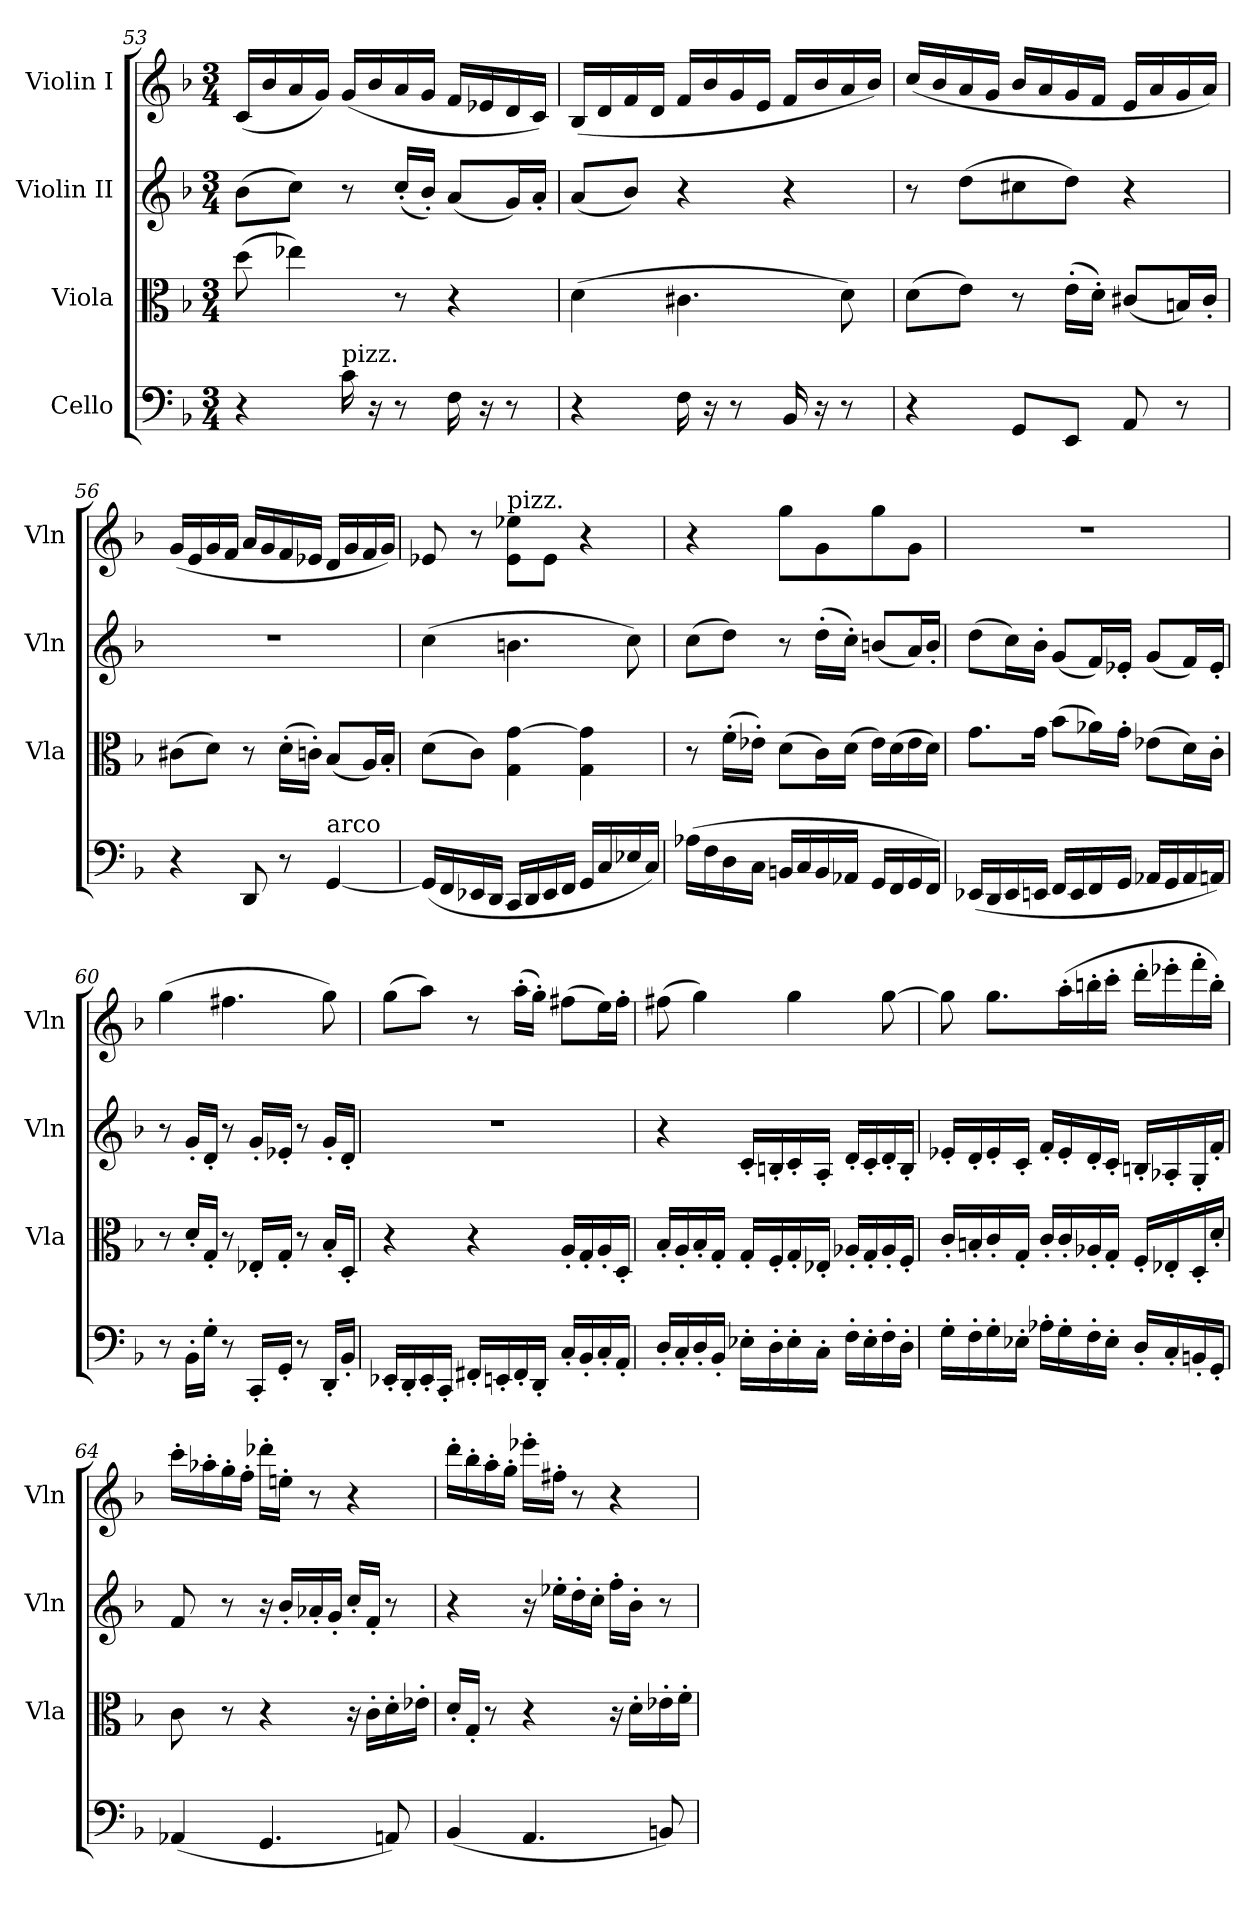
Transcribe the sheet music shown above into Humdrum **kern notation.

**kern	**kern	**kern	**kern
*part4	*part3	*part2	*part1
*staff4	*staff3	*staff2	*staff1
*I"Cello	*I"Viola	*I"Violin II	*I"Violin I
*	*I'Vla	*I'Vln	*I'Vln
*clefF4	*clefC3	*clefG2	*clefG2
*k[b-]	*k[b-]	*k[b-]	*k[b-]
*M3/4	*M3/4	*M3/4	*M3/4
=53	=53	=53	=53
4r	(>8dd\	(>8b-\L	(<16c/LL
.	.	.	16b-/
.	4ee-X\)	8cc\J)	16a/
.	.	.	16g/JJ)
!LO:TX:a:t=pizz.	!	!	!
16c\	.	8r	(<16g/LL
16r	.	.	16b-/
8r	8r	(<16cc'/LL	16a/
.	.	16b-'/JJ)	16g/JJ
16F\	4r	(<8a/L	16f/LL
16r	.	.	16e-X/
8r	.	16g/L)	16d/
.	.	16a'/JJ	16c/JJ)
=54	=54	=54	=54
4r	(>4d\	(<8a/L	(<16B-/LL
.	.	.	16d/
.	.	8b-/J)	16f/
.	.	.	16d/JJ
16F\	4.c#X\	4r	16f/LL
16r	.	.	16b-/
8r	.	.	16g/
.	.	.	16e/JJ
16BB-/	.	4r	16f/LL
16r	.	.	16b-/
8r	8d\)	.	16a/
.	.	.	16b-/JJ)
=55	=55	=55	=55
4r	(>8d\L	8r	(<16cc/LL
.	.	.	16b-/
.	8e\J)	(>8dd\L	16a/
.	.	.	16g/JJ
8GG/L	8r	8cc#X\	16b-/LL
.	.	.	16a/
8EE/J	(>16e'\LL	8dd\J)	16g/
.	16d'\JJ)	.	16f/JJ
8AA/	(<8c#X/L	4r	16e/LL
.	.	.	16a/
8r	16Bn/L)	.	16g/
.	16c#'/JJ	.	16a/JJ)
=56	=56	=56	=56
4r	(>8c#X\L	2.r	(<16g/LL
.	.	.	16e/
.	8d\J)	.	16g/
.	.	.	16f/JJ
8DD/	8r	.	16a/LL
.	.	.	16g/
8r	(>16d'\LL	.	16f/
.	16cn'\JJ)	.	16e-X/JJ
!LO:TX:a:t=arco	!	!	!
[4GG/	(<8B-/L	.	16d/LL
.	.	.	16g/
.	16A/L)	.	16f/
.	16B-'/JJ	.	16g/JJ)
=57	=57	=57	=57
(<16GG/LL]	(>8d\L	(>4cc\	8e-X/
16FF/	.	.	.
16EE-X/	8c\J)	.	8r
16DD/JJ	.	.	.
!	!	!	!LO:TX:a:t=pizz.
16CC/LL	4G\ [4g\	4.bn\	8e-\ 8ee-X\L
16DD/	.	.	.
16EE-/	.	.	8e-\J
16FF/JJ	.	.	.
16GG/LL	4G\ 4g\]	.	4r
16C/	.	.	.
16E-X/	.	8cc\)	.
16C/JJ)	.	.	.
!!LO:LB:g=z
=58	=58	=58	=58
(>16A-X\LL	8r	(>8cc\L	4r
16F\	.	.	.
16D\	(>16f'\LL	8dd\J)	.
16C\JJ	16e-X'\JJ)	.	.
16BBn/LL	(>8d\L	8r	8gg\L
16C/	.	.	.
16BB/	16c\L)	(>16dd'\LL	8g\
16AA-X/JJ	(>16d\JJ	16cc'\JJ)	.
16GG/LL	16e-\LL)	(<8bn/L	8gg\
16FF/	(>16d\	.	.
16GG/	16e-\	16a/L)	8g\J
16FF/JJ)	16d\JJ)	16b'/JJ	.
=59	=59	=59	=59
(<16EE-X/LL	8.g\L	(>8dd\L	2.r
16DD/	.	.	.
16EE-/	.	16cc\L)	.
16EEn/JJ	16g\Jk	16b-'\JJ	.
16FF/LL	(>8b-\L	(<8g/L	.
16EE/	.	.	.
16FF/	16a-X\L)	16f/L)	.
16GG/JJ	16g'\JJ	16e-X'/JJ	.
16AA-X/LL	(>8e-X\L	(<8g/L	.
16GG/	.	.	.
16AA-/	16d\L)	16f/L)	.
16AAn/JJ)	16c'\JJ	16e-'/JJ	.
=60	=60	=60	=60
8r	8r	8r	(>4gg\
16BB-'\LL	16d'/LL	16g'/LL	.
16G'\JJ	16G'/JJ	16d'/JJ	.
8r	8r	8r	4.ff#X\
16CC'/LL	16E-X'/LL	16g'/LL	.
16GG'/JJ	16G'/JJ	16e-X'/JJ	.
8r	8r	8r	.
16DD'/LL	16B-'/LL	16g'/LL	8gg\)
16BB-'/JJ	16D'/JJ	16d'/JJ	.
=61	=61	=61	=61
16EE-X'/LL	4r	2.r	(>8gg\L
16DD'/	.	.	.
16EE-'/	.	.	8aa\J)
16CC'/JJ	.	.	.
16FF#X'/LL	4r	.	8r
16EEn'/	.	.	.
16FF#'/	.	.	(>16aa'\LL
16DD'/JJ	.	.	16gg'\JJ)
16C'/LL	16A'/LL	.	(>8ff#X\L
16BB-'/	16G'/	.	.
16C'/	16A'/	.	16ee\L)
16AA'/JJ	16D'/JJ	.	16ff#'\JJ
=62	=62	=62	=62
16D'/LL	16B-'/LL	4r	(>8ff#X\
16C'/	16A'/	.	.
16D'/	16B-'/	.	4gg\)
16BB-'/JJ	16G'/JJ	.	.
16E-X'\LL	16G'/LL	16c'/LL	.
16D'\	16F'/	16Bn'/	.
16E-'\	16G'/	16c'/	4gg\
16C'\JJ	16E-X'/JJ	16A'/JJ	.
16F'\LL	16A-X'/LL	16d'/LL	.
16E-'\	16G'/	16c'/	.
16F'\	16A-'/	16d'/	[8gg\
16D'\JJ	16F'/JJ	16B'/JJ	.
!!LO:LB:g=z
=63	=63	=63	=63
16G'\LL	16c'/LL	16e-X'/LL	8gg\]
16F'\	16Bn'/	16d'/	.
16G'\	16c'/	16e-'/	8.gg\L
16E-X'\JJ	16G'/JJ	16c'/JJ	.
16A-X'\LL	16c'/LL	16f'/LL	.
16G'\	16c'/	16e-'/	(>16aa'\L
16F'\	16A-X'/	16d'/	16bbn'\
16E-'\JJ	16G'/JJ	16c'/JJ	16ccc'\JJ
16D'/LL	16F'/LL	16Bn'/LL	16ddd'\LL
16C'/	16E-X'/	16A-X'/	16eee-X'\
16BBn'/	16D'/	16G'/	16fff'\
16GG'/JJ	16d'/JJ	16f'/JJ	16bb'\JJ)
=64	=64	=64	=64
(<4AA-X/	8c\	8f/	16ccc'\LL
.	.	.	16aa-X'\
.	8r	8r	16gg'\
.	.	.	16ff'\JJ
4.GG/	4r	16r	16ddd-X'\LL
.	.	16b-'/LL	16een'\JJ
.	.	16a-X'/	8r
.	.	16g'/JJ	.
.	16r	16cc'/LL	4r
.	16c'\LL	16f'/JJ	.
8AAn/)	16d'\	8r	.
.	16e-X'\JJ	.	.
=65	=65	=65	=65
(<4BB-/	16d'/LL	4r	16ddd'\LL
.	16G'/JJ	.	16bb-'\
.	8r	.	16aa'\
.	.	.	16gg'\JJ
4.AA/	4r	16r	16eee-X'\LL
.	.	16ee-X'\LL	16ff#X'\JJ
.	.	16dd'\	8r
.	.	16cc'\JJ	.
.	16r	16ff'\LL	4r
.	16d'\LL	16b-'\JJ	.
8BBn/)	16e-X'\	8r	.
.	16f'\JJ	.	.
=	=	=	=
*-	*-	*-	*-
